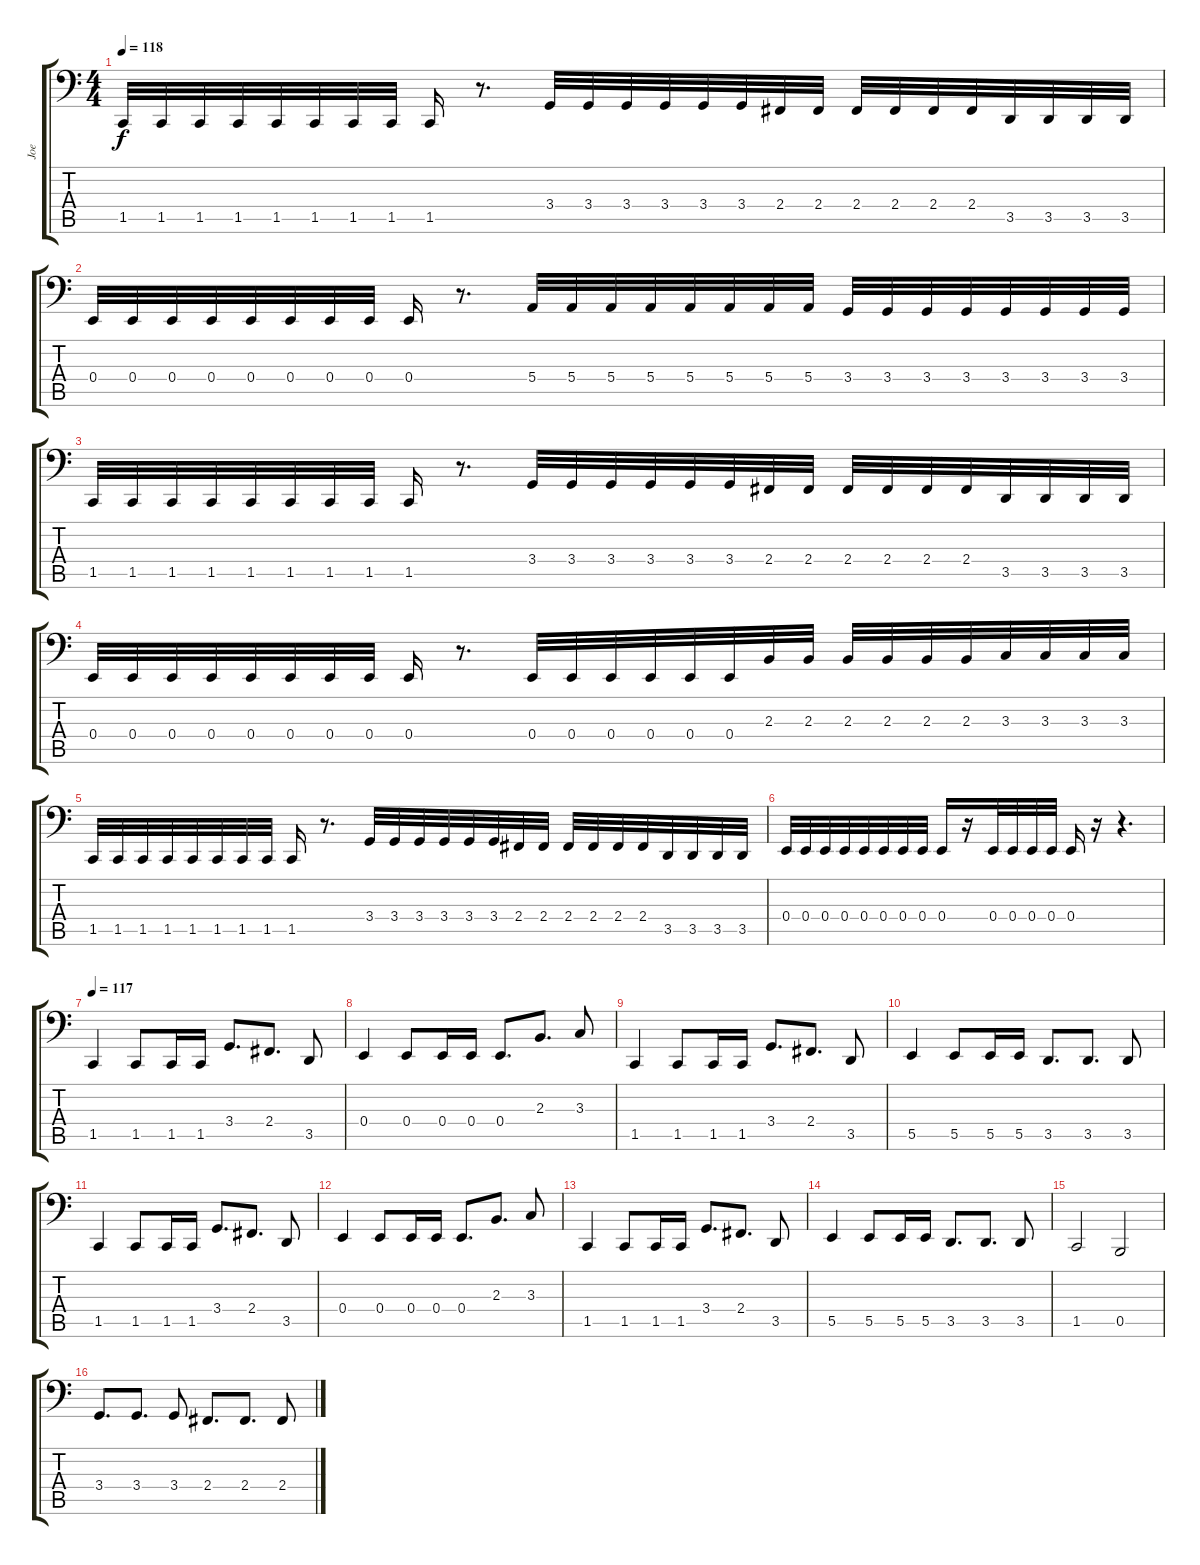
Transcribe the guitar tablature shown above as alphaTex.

\track ("Joe" "Joe") {instrument electricbasspick}
\staff {score tabs}
\tuning (G2 D2 A1 E1 B0 Gb0) {hide}
\ts (4 4)
\tempo 118
\clef f4
\ks c
1.5.32{dy f} 1.5.32 1.5.32 1.5.32 1.5.32 1.5.32 1.5.32 1.5.32 1.5.16 r.8{d} 3.4.32 3.4.32 3.4.32 3.4.32 3.4.32 3.4.32 2.4.32 2.4.32 2.4.32 2.4.32 2.4.32 2.4.32 3.5.32 3.5.32 3.5.32 3.5.32 |
0.4.32 0.4.32 0.4.32 0.4.32 0.4.32 0.4.32 0.4.32 0.4.32 0.4.16 r.8{d} 5.4.32 5.4.32 5.4.32 5.4.32 5.4.32 5.4.32 5.4.32 5.4.32 3.4.32 3.4.32 3.4.32 3.4.32 3.4.32 3.4.32 3.4.32 3.4.32 |
1.5.32 1.5.32 1.5.32 1.5.32 1.5.32 1.5.32 1.5.32 1.5.32 1.5.16 r.8{d} 3.4.32 3.4.32 3.4.32 3.4.32 3.4.32 3.4.32 2.4.32 2.4.32 2.4.32 2.4.32 2.4.32 2.4.32 3.5.32 3.5.32 3.5.32 3.5.32 |
0.4.32 0.4.32 0.4.32 0.4.32 0.4.32 0.4.32 0.4.32 0.4.32 0.4.16 r.8{d} 0.4.32 0.4.32 0.4.32 0.4.32 0.4.32 0.4.32 2.3.32 2.3.32 2.3.32 2.3.32 2.3.32 2.3.32 3.3.32 3.3.32 3.3.32 3.3.32 |
1.5.32 1.5.32 1.5.32 1.5.32 1.5.32 1.5.32 1.5.32 1.5.32 1.5.16 r.8{d} 3.4.32 3.4.32 3.4.32 3.4.32 3.4.32 3.4.32 2.4.32 2.4.32 2.4.32 2.4.32 2.4.32 2.4.32 3.5.32 3.5.32 3.5.32 3.5.32 |
0.4.32 0.4.32 0.4.32 0.4.32 0.4.32 0.4.32 0.4.32 0.4.32 0.4.16 r.16 0.4.32 0.4.32 0.4.32 0.4.32 0.4.16 r.16 r.4{d} |
\tempo 117
1.5.4 1.5.8 1.5.16 1.5.16 3.4.8{d} 2.4.8{d} 3.5.8 |
0.4.4 0.4.8 0.4.16 0.4.16 0.4.8{d} 2.3.8{d} 3.3.8 |
1.5.4 1.5.8 1.5.16 1.5.16 3.4.8{d} 2.4.8{d} 3.5.8 |
5.5.4 5.5.8 5.5.16 5.5.16 3.5.8{d} 3.5.8{d} 3.5.8 |
1.5.4 1.5.8 1.5.16 1.5.16 3.4.8{d} 2.4.8{d} 3.5.8 |
0.4.4 0.4.8 0.4.16 0.4.16 0.4.8{d} 2.3.8{d} 3.3.8 |
1.5.4 1.5.8 1.5.16 1.5.16 3.4.8{d} 2.4.8{d} 3.5.8 |
5.5.4 5.5.8 5.5.16 5.5.16 3.5.8{d} 3.5.8{d} 3.5.8 |
1.5.2 0.5.2 |
3.4.8{d} 3.4.8{d} 3.4.8 2.4.8{d} 2.4.8{d} 2.4.8
